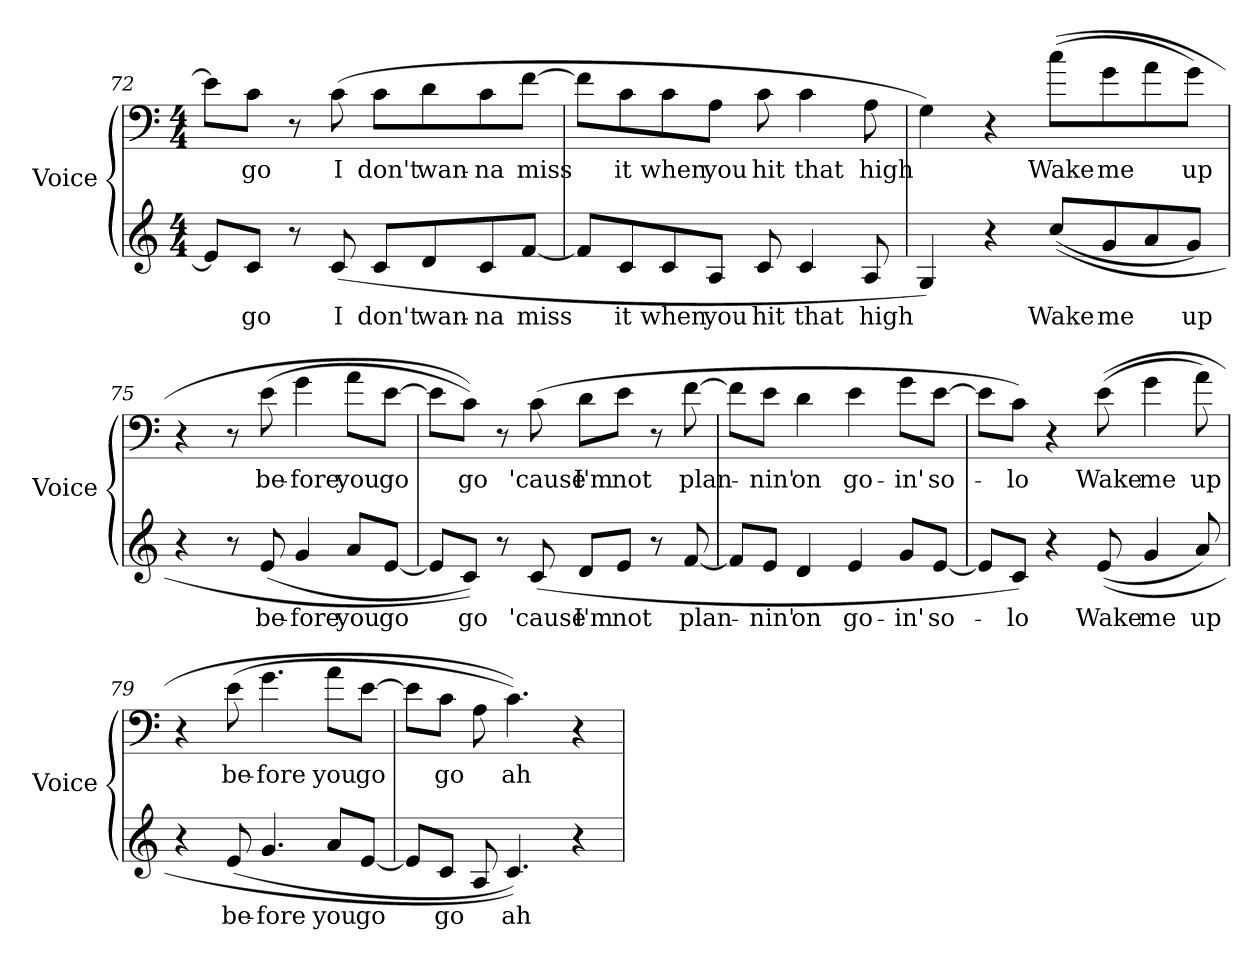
**kern	**text	**kern	**text
*part2	*part2	*part1	*part1
*staff2	*staff2	*staff1	*staff1
*I"Voice	*	*I"Voice	*
*I'Voice	*	*I'Voice	*
!!LO:LB:g=z
*clefG2	*	*clefF4	*
*k[]	*	*k[]	*
*C:	*	*C:	*
*M4/4	*	*M4/4	*
=72	=72	=72	=72
8ei/L]	.	8ei\L]	.
!	!LO:LY:b:color=#000000	!	!
!	!	!	!LO:LY:b:color=#000000
8ci/J	go	8ci\J	go
8r	.	8r	.
!	!LO:LY:b:color=#000000	!	!
!	!	!	!LO:LY:b:color=#000000
(8ci/	I	(8ci\	I
!	!LO:LY:b:color=#000000	!	!
!	!	!	!LO:LY:b:color=#000000
8ci/L	don't	8ci\L	don't
!	!LO:LY:b:color=#000000	!	!
!	!	!	!LO:LY:b:color=#000000
8di/	wan-	8di\	wan-
!	!LO:LY:b:color=#000000	!	!
!	!	!	!LO:LY:b:color=#000000
8ci/	-na	8ci\	-na
!	!LO:LY:b:color=#000000	!	!
!	!	!	!LO:LY:b:color=#000000
[8fi/J	miss	[8fi\J	miss
=73	=73	=73	=73
8fi/L]	.	8fi\L]	.
!	!LO:LY:b:color=#000000	!	!
!	!	!	!LO:LY:b:color=#000000
8ci/	it	8ci\	it
!	!LO:LY:b:color=#000000	!	!
!	!	!	!LO:LY:b:color=#000000
8ci/	when	8ci\	when
!	!LO:LY:b:color=#000000	!	!
!	!	!	!LO:LY:b:color=#000000
8Ai/J	you	8Ai\J	you
!	!LO:LY:b:color=#000000	!	!
!	!	!	!LO:LY:b:color=#000000
8ci/	hit	8ci\	hit
!	!LO:LY:b:color=#000000	!	!
!	!	!	!LO:LY:b:color=#000000
4ci/	that	4ci\	that
!	!LO:LY:b:color=#000000	!	!
!	!	!	!LO:LY:b:color=#000000
8Ai/	high	8Ai\	high
=74	=74	=74	=74
4Gi/)	.	4Gi\)	.
4r	.	4r	.
!	!LO:LY:b:color=#000000	!	!
!	!	!	!LO:LY:b:color=#000000
((8cci/L	Wake	((8cci\L	Wake
!	!LO:LY:b:color=#000000	!	!
!	!	!	!LO:LY:b:color=#000000
8gi/	me	8gi\	me
8ai/	.	8ai\	.
!	!LO:LY:b:color=#000000	!	!
!	!	!	!LO:LY:b:color=#000000
8gi/J)	up	8gi\J)	up
!!LO:LB:g=z
=75	=75	=75	=75
4r	.	4r	.
8r	.	8r	.
!	!LO:LY:b:color=#000000	!	!
!	!	!	!LO:LY:b:color=#000000
(8ei/	be-	(8ei\	be-
!	!LO:LY:b:color=#000000	!	!
!	!	!	!LO:LY:b:color=#000000
4gi/	-fore	4gi\	-fore
!	!LO:LY:b:color=#000000	!	!
!	!	!	!LO:LY:b:color=#000000
8ai/L	you	8ai\L	you
!	!LO:LY:b:color=#000000	!	!
!	!	!	!LO:LY:b:color=#000000
[8ei/J	go	[8ei\J	go
=76	=76	=76	=76
8ei/L]	.	8ei\L]	.
!	!LO:LY:b:color=#000000	!	!
!	!	!	!LO:LY:b:color=#000000
8ci/J))	go	8ci\J))	go
8r	.	8r	.
!	!LO:LY:b:color=#000000	!	!
!	!	!	!LO:LY:b:color=#000000
(8ci/	'cause	(8ci\	'cause
!	!LO:LY:b:color=#000000	!	!
!	!	!	!LO:LY:b:color=#000000
8di/L	I'm	8di\L	I'm
!	!LO:LY:b:color=#000000	!	!
!	!	!	!LO:LY:b:color=#000000
8ei/J	not	8ei\J	not
8r	.	8r	.
!	!LO:LY:b:color=#000000	!	!
!	!	!	!LO:LY:b:color=#000000
[8fi/	plan-	[8fi\	plan-
=77	=77	=77	=77
8fi/L]	.	8fi\L]	.
!	!LO:LY:b:color=#000000	!	!
!	!	!	!LO:LY:b:color=#000000
8ei/J	-nin'	8ei\J	-nin'
!	!LO:LY:b:color=#000000	!	!
!	!	!	!LO:LY:b:color=#000000
4di/	on	4di\	on
!	!LO:LY:b:color=#000000	!	!
!	!	!	!LO:LY:b:color=#000000
4ei/	go-	4ei\	go-
!	!LO:LY:b:color=#000000	!	!
!	!	!	!LO:LY:b:color=#000000
8gi/L	-in'	8gi\L	-in'
!	!LO:LY:b:color=#000000	!	!
!	!	!	!LO:LY:b:color=#000000
[8ei/J	so-	[8ei\J	so-
=78	=78	=78	=78
8ei/L]	.	8ei\L]	.
!	!LO:LY:b:color=#000000	!	!
!	!	!	!LO:LY:b:color=#000000
8ci/J)	-lo	8ci\J)	-lo
4r	.	4r	.
!	!LO:LY:b:color=#000000	!	!
!	!	!	!LO:LY:b:color=#000000
((8ei/	Wake	((8ei\	Wake
!	!LO:LY:b:color=#000000	!	!
!	!	!	!LO:LY:b:color=#000000
4gi/	me	4gi\	me
!	!LO:LY:b:color=#000000	!	!
!	!	!	!LO:LY:b:color=#000000
8ai/)	up	8ai\)	up
!!LO:PB:g=z
=79	=79	=79	=79
4r	.	4r	.
!	!LO:LY:b:color=#000000	!	!
!	!	!	!LO:LY:b:color=#000000
(8ei/	be-	(8ei\	be-
!	!LO:LY:b:color=#000000	!	!
!	!	!	!LO:LY:b:color=#000000
4.gi/	-fore	4.gi\	-fore
!	!LO:LY:b:color=#000000	!	!
!	!	!	!LO:LY:b:color=#000000
8ai/L	you	8ai\L	you
!	!LO:LY:b:color=#000000	!	!
!	!	!	!LO:LY:b:color=#000000
[8ei/J	go	[8ei\J	go
=80	=80	=80	=80
8ei/L]	.	8ei\L]	.
!	!LO:LY:b:color=#000000	!	!
!	!	!	!LO:LY:b:color=#000000
8ci/J	go	8ci\J	go
8Ai/	.	8Ai\	.
!	!LO:LY:b:color=#000000	!	!
!	!	!	!LO:LY:b:color=#000000
4.ci/))	ah	4.ci\))	ah
4r	.	4r	.
=	=	=	=
*-	*-	*-	*-
